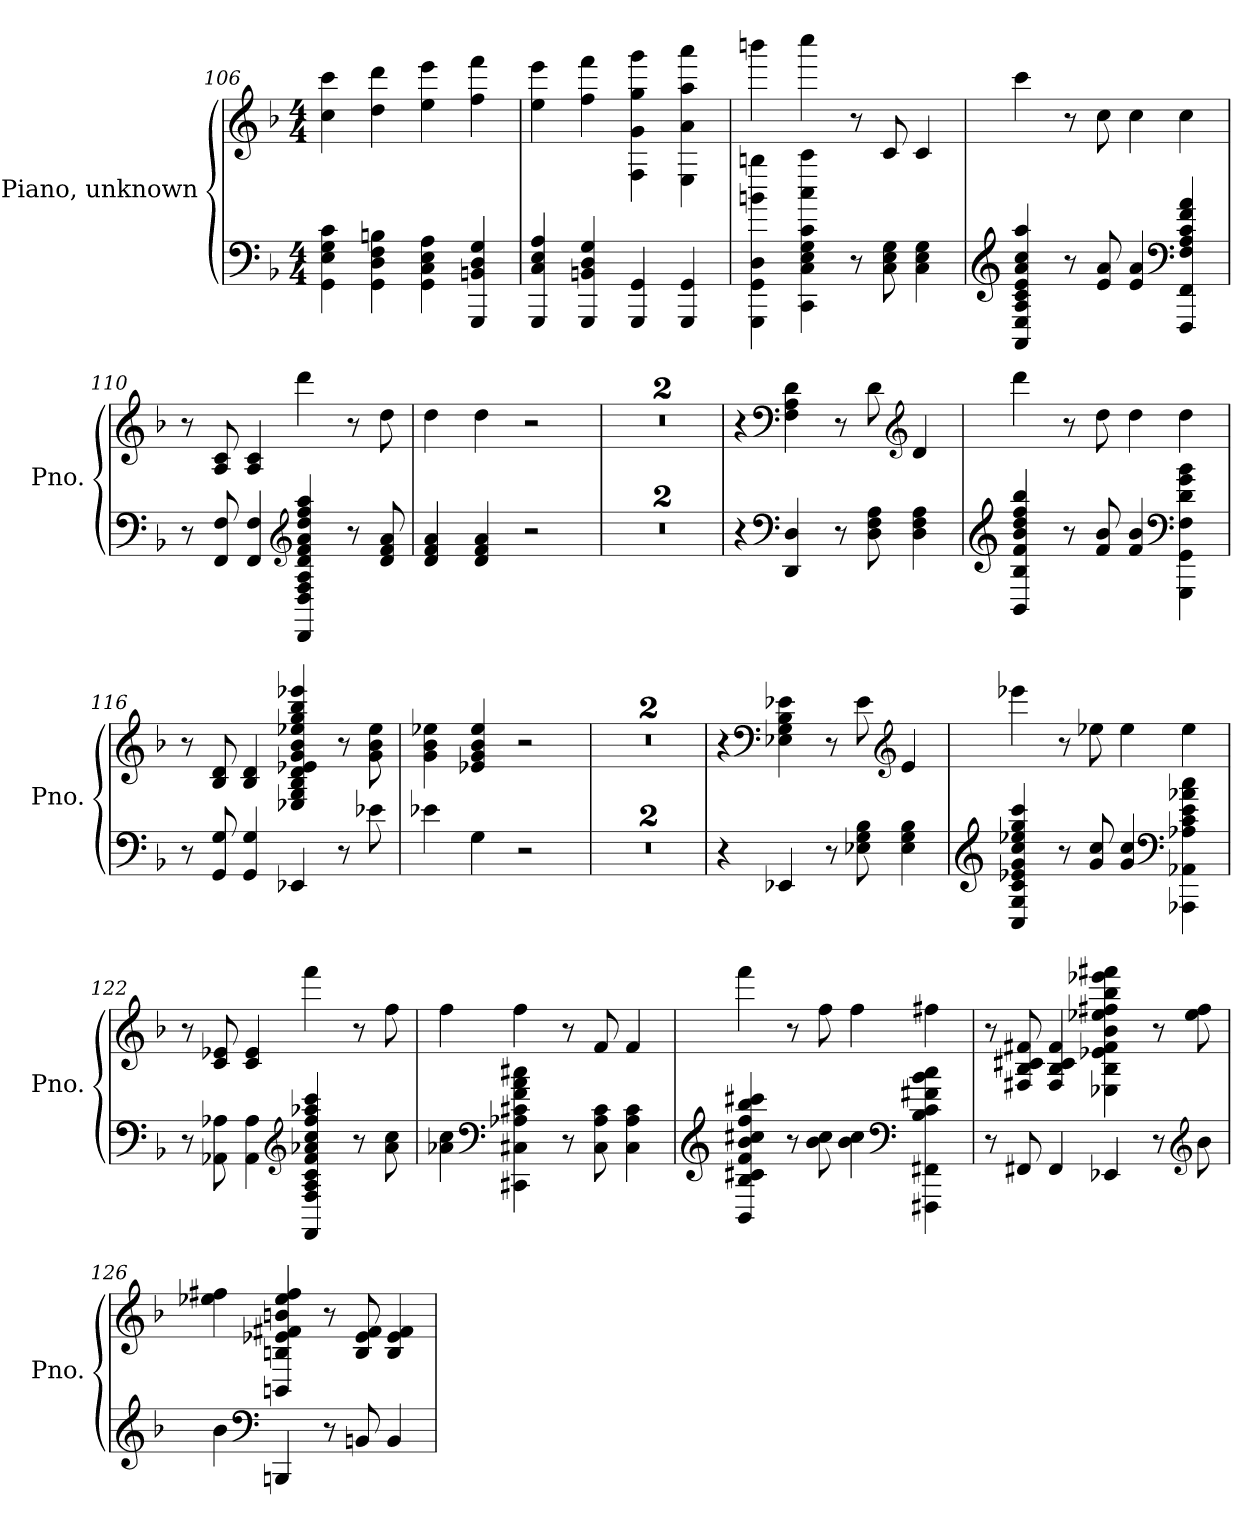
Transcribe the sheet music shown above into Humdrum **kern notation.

**kern	**kern
*part1	*part1
*staff2	*staff1
*I"Piano, unknown	*
*I'Pno.	*
*clefF4	*clefG2
*k[b-]	*k[b-]
*M4/4	*M4/4
=106	=106
4GG\ 4E\ 4G\ 4c\	4cc\ 4ccc\
4GG\ 4D\ 4F\ 4Bn\	4dd\ 4ddd\
4GG\ 4C\ 4E\ 4A\	4ee\ 4eee\
4GGG/ 4BBn/ 4D/ 4G/	4ff\ 4fff\
=107	=107
4GGG/ 4C/ 4E/ 4A/	4ee\ 4eee\
4GGG/ 4BBn/ 4D/ 4G/	4ff\ 4fff\
4GGG/ 4GG/	4F\ 4g\ 4gg\ 4ggg\
4GGG/ 4GG/	4E\ 4a\ 4aa\ 4aaa\
=108	=108
4GGG\ 4GG\ 4D\ 4bn\ 4bbn\	4bbbn\
4CC\ 4C\ 4E\ 4G\ 4c\ 4cc\ 4ccc\	4cccc\
8r	8r
8C\ 8E\ 8G\	8c/
4C\ 4E\ 4G\	4c/
=109	=109
*clefG2	*
4AA/ 4E/ 4A/ 4c/ 4e/ 4a/ 4cc/ 4aa/	4ccc\
8r	8r
8e/ 8a/	8cc\
4e/ 4a/	4cc\
*clefF4	*
4FFF/ 4FF/ 4F/ 4A/ 4c/ 4f/ 4a/	4cc\
!!LO:LB:g=z
=110	=110
8r	8r
8FF/ 8F/	8A/ 8c/
4FF/ 4F/	4A/ 4c/
*clefG2	*
4DD/ 4D/ 4F/ 4A/ 4d/ 4f/ 4a/ 4dd/ 4ff/ 4aa/	4ddd\
8r	8r
8d/ 8f/ 8a/	8dd\
=111	=111
4d/ 4f/ 4a/	4dd\
4d/ 4f/ 4a/	4dd\
2r	2r
=112	=112
1r	1r
=113	=113
1r	1r
=114	=114
4r	4r
*clefF4	*clefF4
4DD/ 4D/	4F\ 4A\ 4d\
8r	8r
8D\ 8F\ 8A\	8d\
*	*clefG2
4D\ 4F\ 4A\	4d/
=115	=115
*clefG2	*
4BB-/ 4B-/ 4f/ 4b-/ 4dd/ 4ff/ 4bb-/	4ddd\
8r	8r
8f/ 8b-/	8dd\
4f/ 4b-/	4dd\
*clefF4	*
4GGG\ 4GG\ 4F\ 4d\ 4g\ 4b-\	4dd\
!!LO:LB:g=z
=116	=116
8r	8r
8GG/ 8G/	8B-/ 8d/
4GG/ 4G/	4B-/ 4d/
4EE-X/	4E-X/ 4G/ 4B-/ 4d/ 4e-X/ 4g/ 4b-/ 4ee-X/ 4gg/ 4bb-/ 4eee-X/
8r	8r
8e-X\	8g\ 8b-\ 8ee-\
=117	=117
4e-X\	4g\ 4b-\ 4ee-X\
4G\	4e-X/ 4g/ 4b-/ 4ee-/
2r	2r
=118	=118
1r	1r
=119	=119
1r	1r
=120	=120
4r	4r
*	*clefF4
4EE-X/	4E-X\ 4G\ 4B-\ 4e-X\
8r	8r
8E-X\ 8G\ 8B-\	8e-\
*	*clefG2
4E-\ 4G\ 4B-\	4e-/
=121	=121
*clefG2	*
4C/ 4G/ 4c/ 4e-X/ 4g/ 4cc/ 4ee-X/ 4gg/ 4ccc/	4eee-X\
8r	8r
8g/ 8cc/	8ee-X\
4g/ 4cc/	4ee-\
*clefF4	*
4AAA-X\ 4AA-X\ 4A-X\ 4c\ 4e-\ 4a-X\ 4cc\	4ee-\
!!LO:PB:g=z
=122	=122
8r	8r
8AA-X\ 8A-X\	8c/ 8e-X/
4AA-\ 4A-\	4c/ 4e-/
*clefG2	*
4FF/ 4F/ 4A-/ 4c/ 4f/ 4a-X/ 4cc/ 4ff/ 4aa-X/ 4ccc/	4fff\
8r	8r
8a-\ 8cc\	8ff\
=123	=123
4a-X\ 4cc\	4ff\
*clefF4	*
4CC#X\ 4C#X\ 4A-X\ 4c#X\ 4f\ 4a-\ 4cc#X\	4ff\
8r	8r
8C#\ 8A-\ 8c#\	8f/
4C#\ 4A-\ 4c#\	4f/
=124	=124
*clefG2	*
4BB-/ 4B-/ 4c#X/ 4f/ 4b-/ 4cc#X/ 4ff/ 4bb-/ 4ccc#X/	4fff\
8r	8r
8b-\ 8cc#\	8ff\
4b-\ 4cc#\	4ff\
*clefF4	*
4FFF#X\ 4FF#X\ 4B-\ 4c#\ 4f#X\ 4b-\ 4cc#\	4ff#X\
!!LO:LB:g=z
=125	=125
8r	8r
8FF#X/	8F#X/ 8B-/ 8c#X/ 8f#X/
4FF#/	4F#/ 4B-/ 4c#/ 4f#/
4EE-X/	4E-X\ 4B-\ 4e-X\ 4f#\ 4b-\ 4ee-X\ 4ff#X\ 4bb-\ 4eee-X\ 4fff#X\
8r	8r
*clefG2	*
8b-\	8ee-\ 8ff#\
=126	=126
4b-\	4ee-X\ 4ff#X\
*clefF4	*
4BBBn/	4BBn/ 4Bn/ 4e-X/ 4f#X/ 4bn/ 4ee-/ 4ff#/
8r	8r
8BBn/	8B/ 8e-/ 8f#/
4BB/	4B/ 4e-/ 4f#/
=	=
*-	*-
